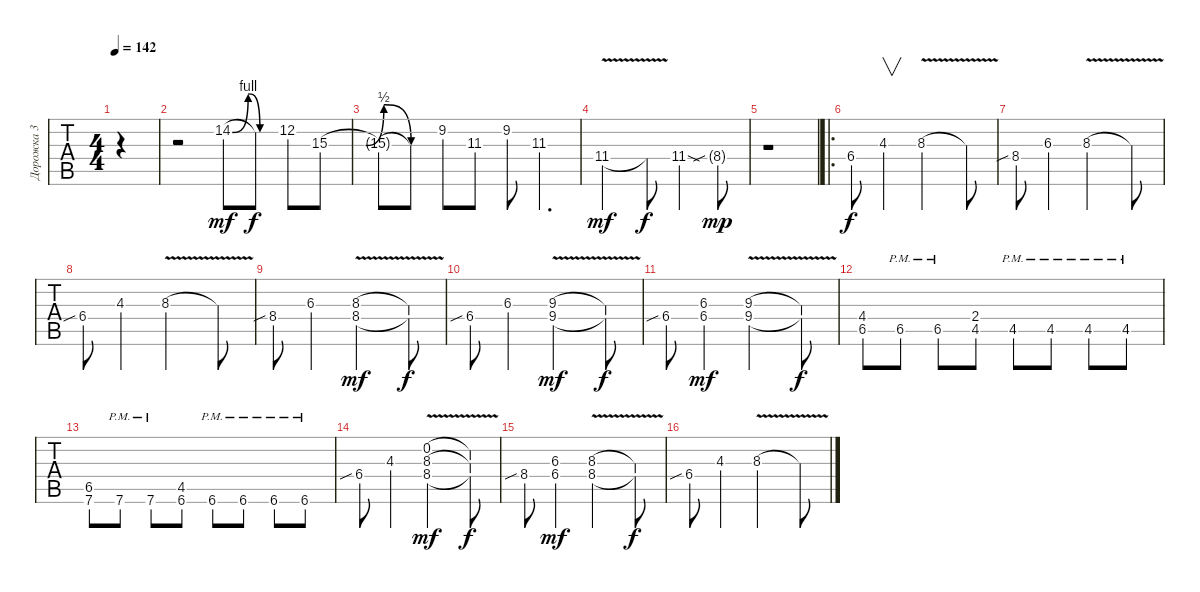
\track ("Дорожка 3" "Дорожка 3") {instrument electricguitarclean}
\staff {tabs}
\tuning (E4 B3 G3 D3 A2 E2) {hide}
\ts (4 4)
\tempo 142
\clef g2
\ks c
|
r.2 14.2{be (custom 0 0 20 4 35 0 60 0)}.8{dy mf} 14.2{t}.8{dy f} 12.2.8 15.3{be (custom 0 0 20 0 30 2 45 0 60 0)}.8 |
15.3{t}.8 15.3{t}.8 9.2.8 11.3.8 9.2.8 11.3.4{d} |
11.4{v}.2{dy mf} 11.4{t}.8{dy f} 11.4{sod}.4 8.4{sib g}.8{dy mp} |
r.1 |
\ro
6.4.8{dy f} 4.3.4{v} 8.3{v}.2 8.3{t}.8 |
8.4{sib}.8 6.3.4 8.3{v}.2 8.3{t}.8 |
6.4{sib}.8 4.3.4 8.3{v}.2 8.3{t}.8 |
8.4{sib}.8 6.3.4 (8.3{v} 8.4{v}).2{dy mf} (8.3{t} 8.4{t}).8{dy f} |
6.4{sib}.8 6.3.4 (9.3{v} 9.4{v}).2{dy mf} (9.3{t} 9.4{t}).8{dy f} |
6.4{sib}.8 (6.3 6.4).4{dy mf} (9.3{v} 9.4{v}).2 (9.3{t} 9.4{t}).8{dy f} |
(4.4 6.5).8 6.5{pm}.8 6.5{pm}.8 (2.4 4.5).8 4.5{pm}.8 4.5{pm}.8 4.5{pm}.8 4.5{pm}.8 |
(6.5 7.6).8 7.6{pm}.8 7.6{pm}.8 (4.5 6.6).8 6.6{pm}.8 6.6{pm}.8 6.6{pm}.8 6.6{pm}.8 |
6.4{sib}.8 4.3.4 (0.2 8.3{v} 8.4{v}).2{dy mf} (0.2{t} 8.3{t} 8.4{t}).8{dy f} |
8.4{sib}.8 (6.3 6.4).4{dy mf} (8.3{v} 8.4{v}).2 (8.3{t} 8.4{t}).8{dy f} |
6.4{sib}.8 4.3.4 8.3{v}.2 8.3{t}.8
